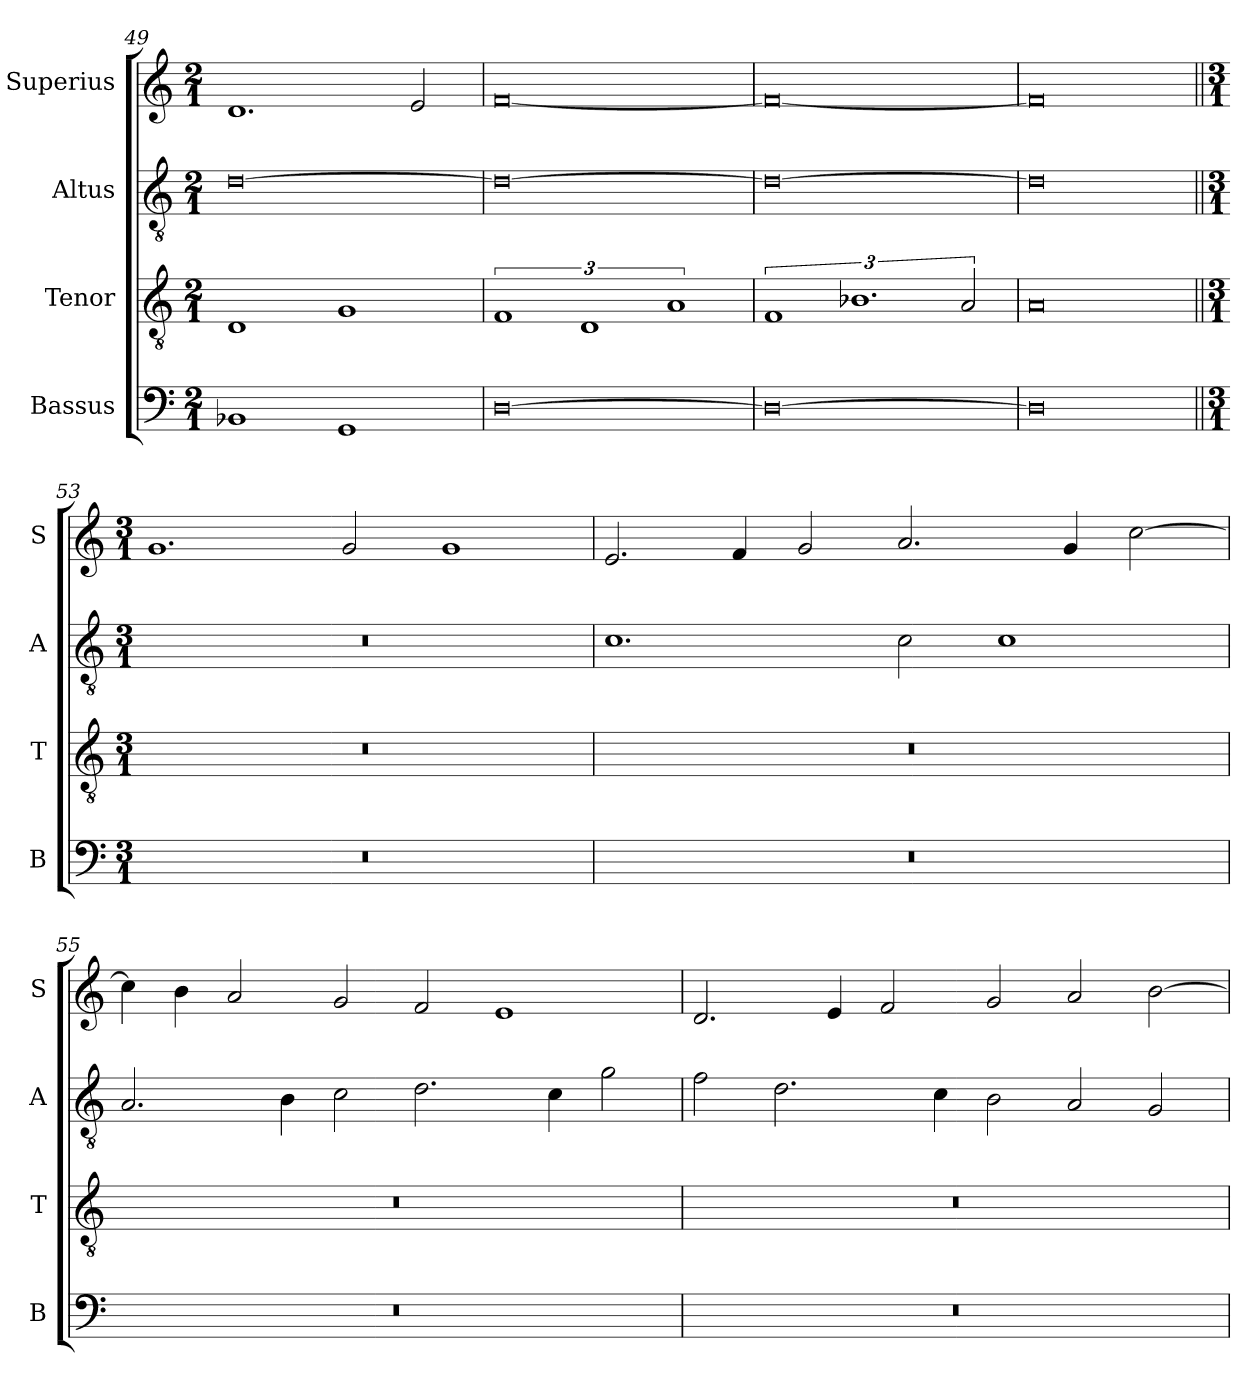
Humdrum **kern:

**kern	**kern	**kern	**kern
*part4	*part3	*part2	*part1
*staff4	*staff3	*staff2	*staff1
*I"Bassus	*I"Tenor	*I"Altus	*I"Superius
*I'B	*I'T	*I'A	*I'S
*clefF4	*clefGv2	*clefGv2	*clefG2
*k[]	*k[]	*k[]	*k[]
*M2/1	*M2/1	*M2/1	*M2/1
=49	=49	=49	=49
1BB-X	1D	[0d	1.d
1GG	1G	.	.
.	.	.	2e/
=50	=50	=50	=50
[0D	3%2F	0d_	[0f
.	3%2D	.	.
.	3%2A	.	.
=51	=51	=51	=51
0D_	3%2F	0d_	0f_
.	3%2.B-X	.	.
.	3A/	.	.
=52	=52	=52	=52
0D]	0A	0d]	0f]
!!LO:LB:g=z
=53||	=53||	=53||	=53||
*M3/1	*M3/1	*M3/1	*M3/1
0.r	0.r	0.r	1.g
.	.	.	2g/
.	.	.	1g
=54	=54	=54	=54
0.r	0.r	1.c	2.e/
.	.	.	4f/
.	.	.	2g/
.	.	2c\	2.a/
.	.	1c	.
.	.	.	4g/
.	.	.	[2cc\
=55	=55	=55	=55
0.r	0.r	2.A/	4cc\]
.	.	.	4b\
.	.	.	2a/
.	.	4B\	.
.	.	2c\	2g/
.	.	2.d\	2f/
.	.	.	1e
.	.	4c\	.
.	.	2g\	.
=56	=56	=56	=56
0.r	0.r	2f\	2.d/
.	.	2.d\	.
.	.	.	4e/
.	.	.	2f/
.	.	4c\	.
.	.	2B\	2g/
.	.	2A/	2a/
.	.	2G/	[2b\
=	=	=	=
*-	*-	*-	*-
